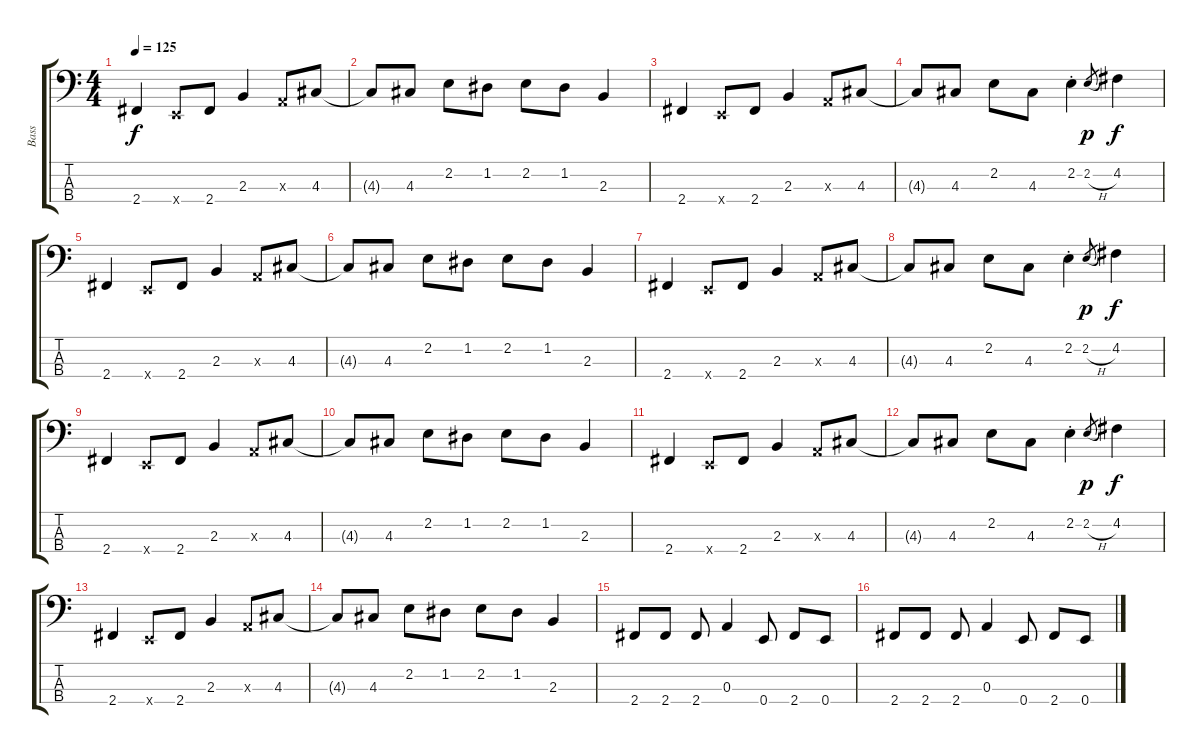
\track ("Bass" "Bass") {instrument acousticguitarnylon}
\staff {score tabs}
\tuning (G2 D2 A1 E1) {hide}
\ts (4 4)
\tempo 125
\clef f4
\ks c
2.4.4{dy f} 0.4{x}.8 2.4.8 2.3.4 0.3{x}.8 4.3.8 |
4.3{t}.8 4.3.8 2.2.8 1.2.8 2.2.8 1.2.8 2.3.4 |
2.4.4 0.4{x}.8 2.4.8 2.3.4 0.3{x}.8 4.3.8 |
4.3{t}.8 4.3.8 2.2.8 4.3.8 2.2{st}.4 2.2{h}.8{gr dy p} 4.2.4{dy f} |
2.4.4 0.4{x}.8 2.4.8 2.3.4 0.3{x}.8 4.3.8 |
4.3{t}.8 4.3.8 2.2.8 1.2.8 2.2.8 1.2.8 2.3.4 |
2.4.4 0.4{x}.8 2.4.8 2.3.4 0.3{x}.8 4.3.8 |
4.3{t}.8 4.3.8 2.2.8 4.3.8 2.2{st}.4 2.2{h}.8{gr dy p} 4.2.4{dy f} |
2.4.4 0.4{x}.8 2.4.8 2.3.4 0.3{x}.8 4.3.8 |
4.3{t}.8 4.3.8 2.2.8 1.2.8 2.2.8 1.2.8 2.3.4 |
2.4.4 0.4{x}.8 2.4.8 2.3.4 0.3{x}.8 4.3.8 |
4.3{t}.8 4.3.8 2.2.8 4.3.8 2.2{st}.4 2.2{h}.8{gr dy p} 4.2.4{dy f} |
2.4.4 0.4{x}.8 2.4.8 2.3.4 0.3{x}.8 4.3.8 |
4.3{t}.8 4.3.8 2.2.8 1.2.8 2.2.8 1.2.8 2.3.4 |
2.4.8 2.4.8 2.4.8 0.3.4 0.4.8 2.4.8 0.4.8 |
2.4.8 2.4.8 2.4.8 0.3.4 0.4.8 2.4.8 0.4.8
